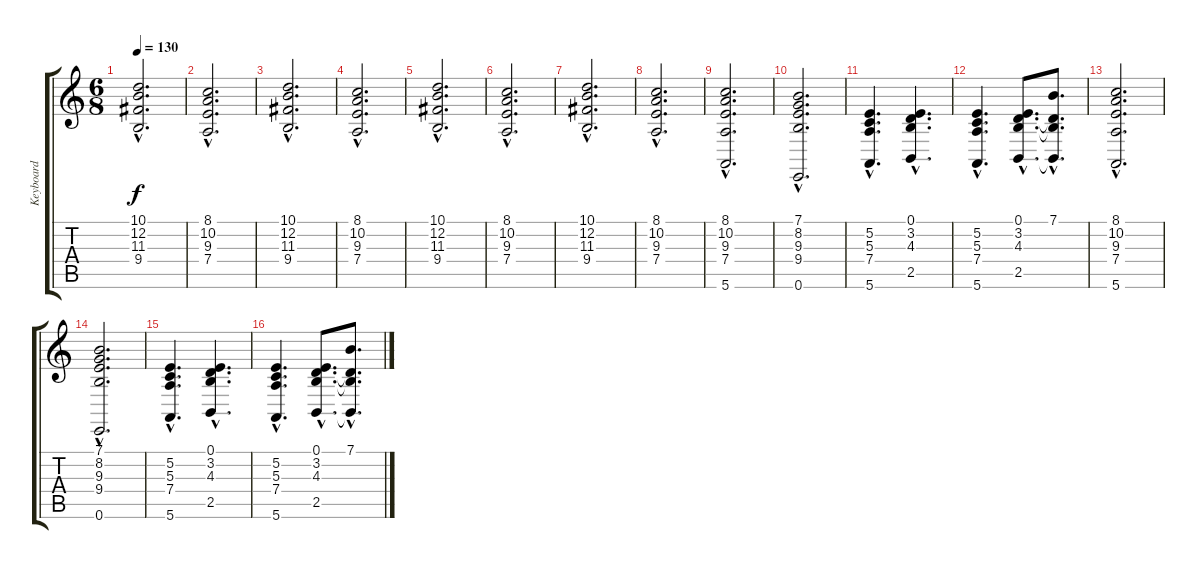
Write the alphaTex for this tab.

\track ("Keyboard" "Keyboard") {instrument stringensemble2}
\staff {score tabs}
\tuning (E4 B3 G3 D3 A2 E2) {hide}
\ts (6 8)
\tempo 130
\clef g2
\ks c
(10.1{hac} 12.2{hac} 11.3{hac} 9.4{hac}).2{d dy f} |
(8.1{hac} 10.2{hac} 9.3{hac} 7.4{hac}).2{d} |
(10.1{hac} 12.2{hac} 11.3{hac} 9.4{hac}).2{d} |
(8.1{hac} 10.2{hac} 9.3{hac} 7.4{hac}).2{d} |
(10.1{hac} 12.2{hac} 11.3{hac} 9.4{hac}).2{d} |
(8.1{hac} 10.2{hac} 9.3{hac} 7.4{hac}).2{d} |
(10.1{hac} 12.2{hac} 11.3{hac} 9.4{hac}).2{d} |
(8.1{hac} 10.2{hac} 9.3{hac} 7.4{hac}).2{d} |
(8.1{hac} 10.2{hac} 9.3{hac} 7.4{hac} 5.6{hac}).2{d} |
(7.1{hac} 8.2{hac} 9.3{hac} 9.4{hac} 0.6{hac}).2{d} |
(5.2{hac} 5.3{hac} 7.4{hac} 5.6{hac}).4{d} (0.1{hac} 3.2{hac} 4.3{hac} 2.5{hac}).4{d} |
(5.2{hac} 5.3{hac} 7.4{hac} 5.6{hac}).4{d} (0.1{hac} 3.2{hac} 4.3{hac} 2.5{hac}).8{d} (7.1{hac} 3.2{hac t} 4.3{hac t} 2.5{hac t}).8{d} |
(8.1{hac} 10.2{hac} 9.3{hac} 7.4{hac} 5.6{hac}).2{d} |
(7.1{hac} 8.2{hac} 9.3{hac} 9.4{hac} 0.6{hac}).2{d} |
(5.2{hac} 5.3{hac} 7.4{hac} 5.6{hac}).4{d} (0.1{hac} 3.2{hac} 4.3{hac} 2.5{hac}).4{d} |
(5.2{hac} 5.3{hac} 7.4{hac} 5.6{hac}).4{d} (0.1{hac} 3.2{hac} 4.3{hac} 2.5{hac}).8{d} (7.1{hac} 3.2{hac t} 4.3{hac t} 2.5{hac t}).8{d}
